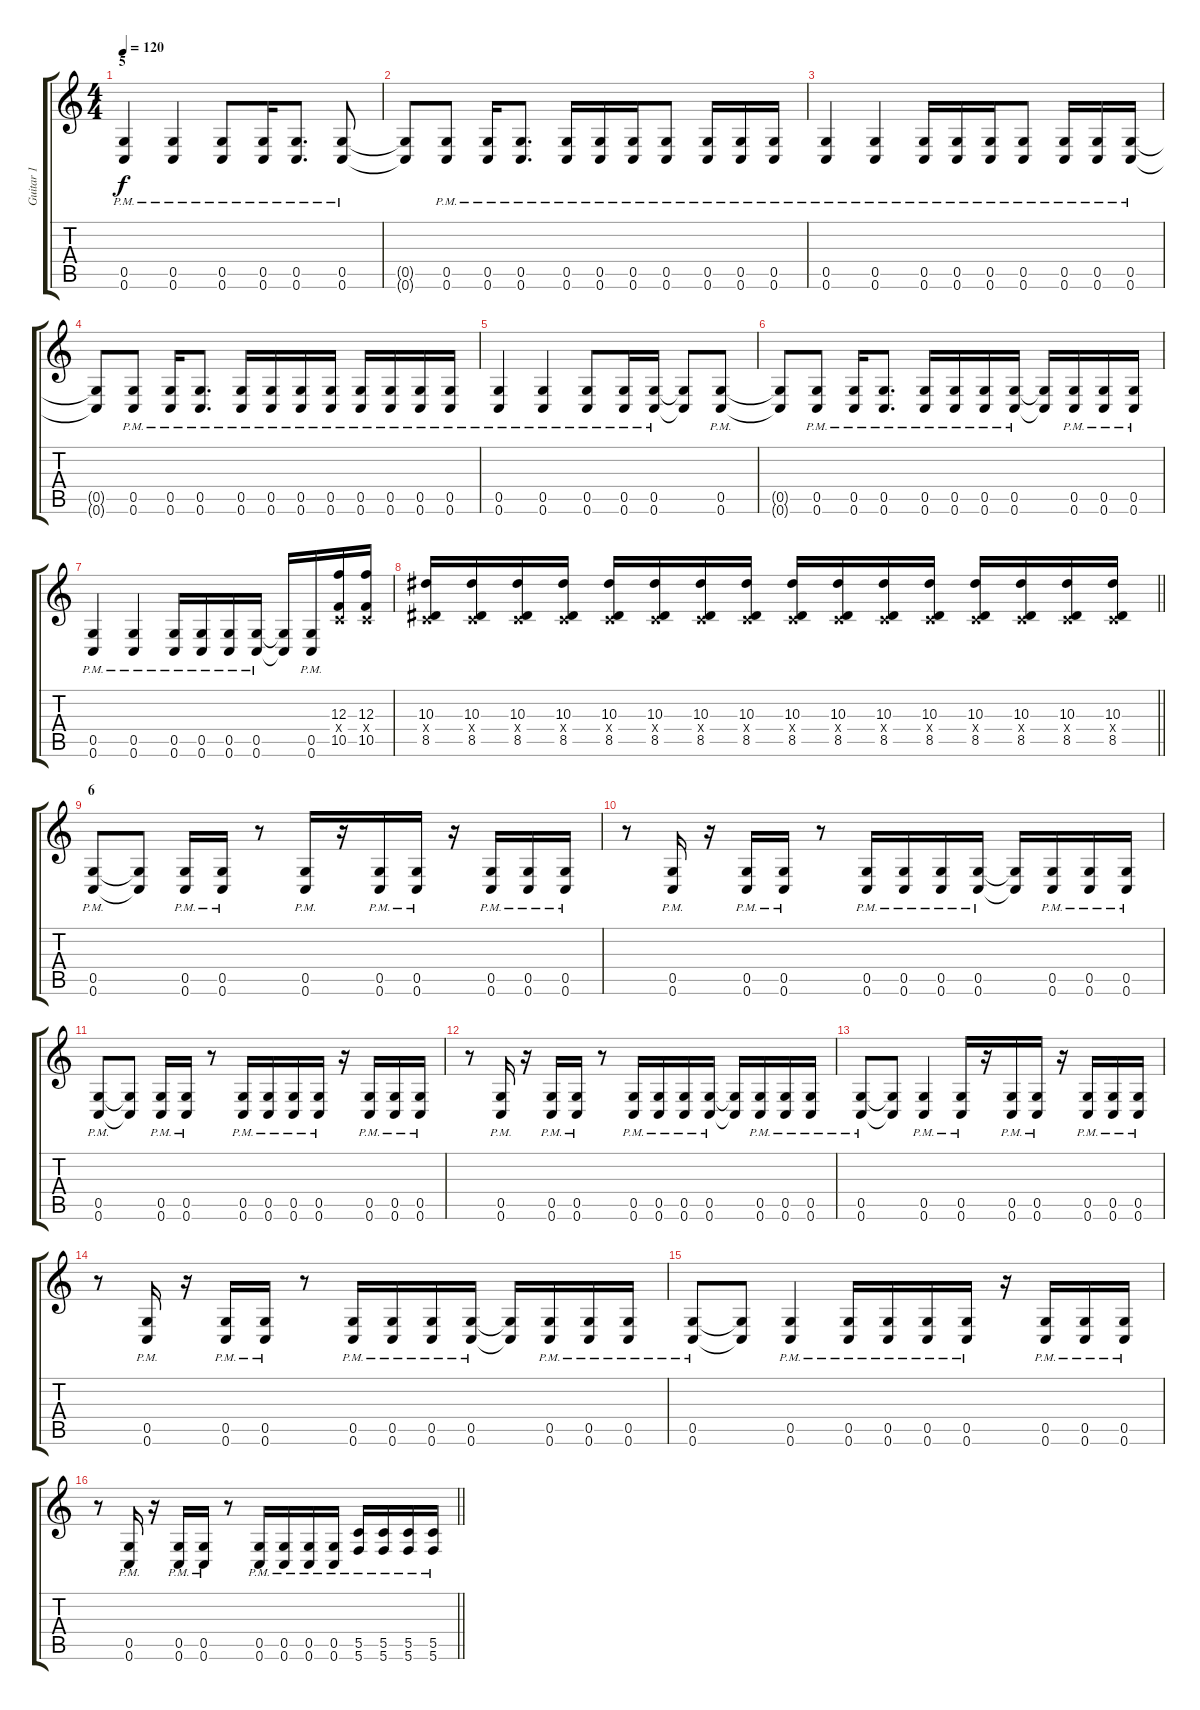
\track ("Guitar 1" "Guitar 1") {instrument distortionguitar}
\staff {score tabs}
\tuning (D4 A3 F3 C3 G2 C2) {hide}
\ts (4 4)
\section ("" "5")
\tempo 120
\clef g2
\ks c
(0.5{pm} 0.6{pm}).4{dy f} (0.5{pm} 0.6{pm}).4 (0.5{pm} 0.6{pm}).8 (0.5{pm} 0.6{pm}).16 (0.5 0.6{pm}).8{d} (0.5{pm} 0.6{pm}).8 |
(0.5{t} 0.6{t}).8 (0.5{pm} 0.6{pm}).8 (0.5{pm} 0.6{pm}).16 (0.5{pm} 0.6{pm}).8{d} (0.5{pm} 0.6{pm}).16 (0.5{pm} 0.6{pm}).16 (0.5{pm} 0.6{pm}).16 (0.5{pm} 0.6{pm}).8 (0.5{pm} 0.6{pm}).16 (0.5{pm} 0.6{pm}).16 (0.5{pm} 0.6{pm}).16 |
(0.5{pm} 0.6{pm}).4 (0.5{pm} 0.6{pm}).4 (0.5{pm} 0.6{pm}).16 (0.5{pm} 0.6{pm}).16 (0.5{pm} 0.6{pm}).16 (0.5{pm} 0.6{pm}).8 (0.5{pm} 0.6{pm}).16 (0.5{pm} 0.6{pm}).16 (0.5{pm} 0.6{pm}).16 |
(0.5{t} 0.6{t}).8 (0.5{pm} 0.6{pm}).8 (0.5{pm} 0.6{pm}).16 (0.5{pm} 0.6{pm}).8{d} (0.5{pm} 0.6{pm}).16 (0.5{pm} 0.6{pm}).16 (0.5{pm} 0.6{pm}).16 (0.5{pm} 0.6{pm}).16 (0.5{pm} 0.6{pm}).16 (0.5{pm} 0.6{pm}).16 (0.5{pm} 0.6{pm}).16 (0.5{pm} 0.6{pm}).16 |
(0.5{pm} 0.6{pm}).4 (0.5{pm} 0.6{pm}).4 (0.5{pm} 0.6{pm}).8 (0.5{pm} 0.6{pm}).16 (0.5{pm} 0.6{pm}).16 (0.5{t} 0.6{t}).8 (0.5{pm} 0.6{pm}).8 |
(0.5{t} 0.6{t}).8 (0.5{pm} 0.6{pm}).8 (0.5{pm} 0.6{pm}).16 (0.5{pm} 0.6{pm}).8{d} (0.5{pm} 0.6{pm}).16 (0.5{pm} 0.6{pm}).16 (0.5{pm} 0.6{pm}).16 (0.5{pm} 0.6{pm}).16 (0.5{t} 0.6{t}).16 (0.5{pm} 0.6{pm}).16 (0.5{pm} 0.6{pm}).16 (0.5{pm} 0.6{pm}).16 |
(0.5{pm} 0.6{pm}).4 (0.5{pm} 0.6{pm}).4 (0.5{pm} 0.6{pm}).16 (0.5{pm} 0.6{pm}).16 (0.5{pm} 0.6{pm}).16 (0.5{pm} 0.6{pm}).16 (0.5{t} 0.6{t}).16 (0.5{pm} 0.6{pm}).16 (12.3 0.4{x} 10.5).16 (12.3 0.4{x} 10.5).16 |
\barLineRight lightlight
(10.3 0.4{x} 8.5).16 (10.3 0.4{x} 8.5).16 (10.3 0.4{x} 8.5).16 (10.3 0.4{x} 8.5).16 (10.3 0.4{x} 8.5).16 (10.3 0.4{x} 8.5).16 (10.3 0.4{x} 8.5).16 (10.3 0.4{x} 8.5).16 (10.3 0.4{x} 8.5).16 (10.3 0.4{x} 8.5).16 (10.3 0.4{x} 8.5).16 (10.3 0.4{x} 8.5).16 (10.3 0.4{x} 8.5).16 (10.3 0.4{x} 8.5).16 (10.3 0.4{x} 8.5).16 (10.3 0.4{x} 8.5).16 |
\section ("" "6")
(0.5{pm} 0.6{pm}).8 (0.5{t} 0.6{t}).8 (0.5{pm} 0.6{pm}).16 (0.5{pm} 0.6{pm}).16 r.8 (0.5{pm} 0.6{pm}).16 r.16 (0.5{pm} 0.6{pm}).16 (0.5{pm} 0.6{pm}).16 r.16 (0.5{pm} 0.6{pm}).16 (0.5{pm} 0.6{pm}).16 (0.5{pm} 0.6{pm}).16 |
r.8 (0.5{pm} 0.6{pm}).16 r.16 (0.5{pm} 0.6{pm}).16 (0.5{pm} 0.6{pm}).16 r.8 (0.5{pm} 0.6{pm}).16 (0.5{pm} 0.6{pm}).16 (0.5{pm} 0.6{pm}).16 (0.5{pm} 0.6{pm}).16 (0.5{t} 0.6{t}).16 (0.5{pm} 0.6{pm}).16 (0.5{pm} 0.6{pm}).16 (0.5{pm} 0.6{pm}).16 |
(0.5{pm} 0.6{pm}).8 (0.5{t} 0.6{t}).8 (0.5{pm} 0.6{pm}).16 (0.5{pm} 0.6{pm}).16 r.8 (0.5{pm} 0.6{pm}).16 (0.5{pm} 0.6{pm}).16 (0.5{pm} 0.6{pm}).16 (0.5{pm} 0.6{pm}).16 r.16 (0.5{pm} 0.6{pm}).16 (0.5{pm} 0.6{pm}).16 (0.5{pm} 0.6{pm}).16 |
r.8 (0.5{pm} 0.6{pm}).16 r.16 (0.5{pm} 0.6{pm}).16 (0.5{pm} 0.6{pm}).16 r.8 (0.5{pm} 0.6{pm}).16 (0.5{pm} 0.6{pm}).16 (0.5{pm} 0.6{pm}).16 (0.5{pm} 0.6{pm}).16 (0.5{t} 0.6{t}).16 (0.5{pm} 0.6{pm}).16 (0.5{pm} 0.6{pm}).16 (0.5{pm} 0.6{pm}).16 |
(0.5{pm} 0.6{pm}).8 (0.5{t} 0.6{t}).8 (0.5{pm} 0.6{pm}).4 (0.5{pm} 0.6{pm}).16 r.16 (0.5{pm} 0.6{pm}).16 (0.5{pm} 0.6{pm}).16 r.16 (0.5{pm} 0.6{pm}).16 (0.5{pm} 0.6{pm}).16 (0.5{pm} 0.6{pm}).16 |
r.8 (0.5{pm} 0.6{pm}).16 r.16 (0.5{pm} 0.6{pm}).16 (0.5{pm} 0.6{pm}).16 r.8 (0.5{pm} 0.6{pm}).16 (0.5{pm} 0.6{pm}).16 (0.5{pm} 0.6{pm}).16 (0.5{pm} 0.6{pm}).16 (0.5{t} 0.6{t}).16 (0.5{pm} 0.6{pm}).16 (0.5{pm} 0.6{pm}).16 (0.5{pm} 0.6{pm}).16 |
(0.5{pm} 0.6{pm}).8 (0.5{t} 0.6{t}).8 (0.5{pm} 0.6{pm}).4 (0.5{pm} 0.6{pm}).16 (0.5{pm} 0.6{pm}).16 (0.5{pm} 0.6{pm}).16 (0.5{pm} 0.6{pm}).16 r.16 (0.5{pm} 0.6{pm}).16 (0.5{pm} 0.6{pm}).16 (0.5{pm} 0.6{pm}).16 |
\barLineRight lightlight
r.8 (0.5{pm} 0.6{pm}).16 r.16 (0.5{pm} 0.6{pm}).16 (0.5{pm} 0.6{pm}).16 r.8 (0.5{pm} 0.6{pm}).16 (0.5{pm} 0.6{pm}).16 (0.5{pm} 0.6{pm}).16 (0.5{pm} 0.6{pm}).16 (5.5{pm} 5.6{pm}).16 (5.5{pm} 5.6{pm}).16 (5.5{pm} 5.6{pm}).16 (5.5{pm} 5.6{pm}).16
